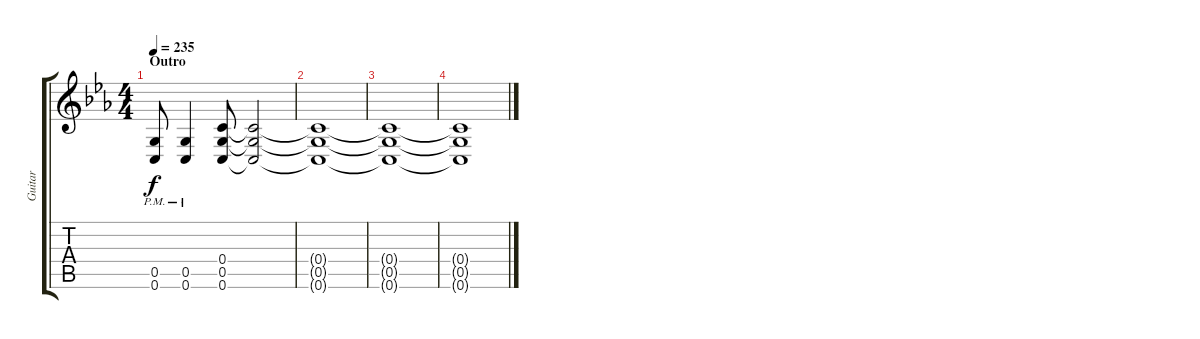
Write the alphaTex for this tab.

\track ("Guitar" "Guitar") {instrument distortionguitar}
\staff {score tabs}
\tuning (D4 A3 F3 C3 G2 C2) {hide}
\ts (4 4)
\section ("" "Outro")
\tempo 235
\clef g2
\ks cminor
(0.5{pm} 0.6{pm}).8{dy f} (0.5{pm} 0.6{pm}).4 (0.4 0.5 0.6).8 (0.4{t} 0.5{t} 0.6{t}).2 |
(0.4{t} 0.5{t} 0.6{t}).1 |
(0.4{t} 0.5{t} 0.6{t}).1 |
(0.4{t} 0.5{t} 0.6{t}).1
